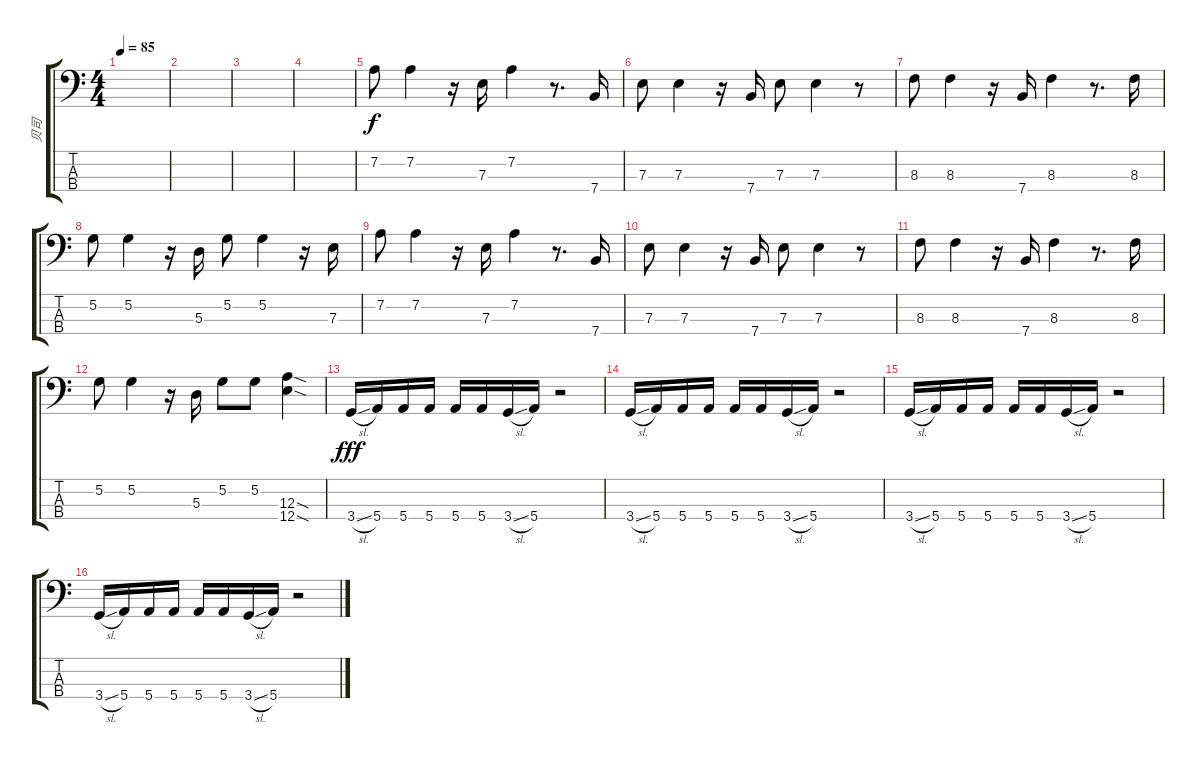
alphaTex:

\track ("贝司" "贝司") {instrument electricbassfinger}
\staff {score tabs}
\tuning (G2 D2 A1 E1) {hide}
\ts (4 4)
\tempo 85
\clef f4
\ks c
|
|
|
|
7.2.8 7.2.4 r.16 7.3.16 7.2.4 r.8{d} 7.4.16 |
7.3.8 7.3.4 r.16 7.4.16 7.3.8 7.3.4 r.8 |
8.3.8 8.3.4 r.16 7.4.16 8.3.4 r.8{d} 8.3.16 |
5.2.8 5.2.4 r.16 5.3.16 5.2.8 5.2.4 r.16 7.3.16 |
7.2.8 7.2.4 r.16 7.3.16 7.2.4 r.8{d} 7.4.16 |
7.3.8 7.3.4 r.16 7.4.16 7.3.8 7.3.4 r.8 |
8.3.8 8.3.4 r.16 7.4.16 8.3.4 r.8{d} 8.3.16 |
5.2.8 5.2.4 r.16 5.3.16 5.2.8 5.2.8 (12.3{sod} 12.4{sod}).4 |
3.4{sl}.16{dy fff} 5.4.16 5.4.16 5.4.16 5.4.16 5.4.16 3.4{sl}.16 5.4.16 r.2 |
3.4{sl}.16 5.4.16 5.4.16 5.4.16 5.4.16 5.4.16 3.4{sl}.16 5.4.16 r.2 |
3.4{sl}.16 5.4.16 5.4.16 5.4.16 5.4.16 5.4.16 3.4{sl}.16 5.4.16 r.2 |
3.4{sl}.16 5.4.16 5.4.16 5.4.16 5.4.16 5.4.16 3.4{sl}.16 5.4.16 r.2
